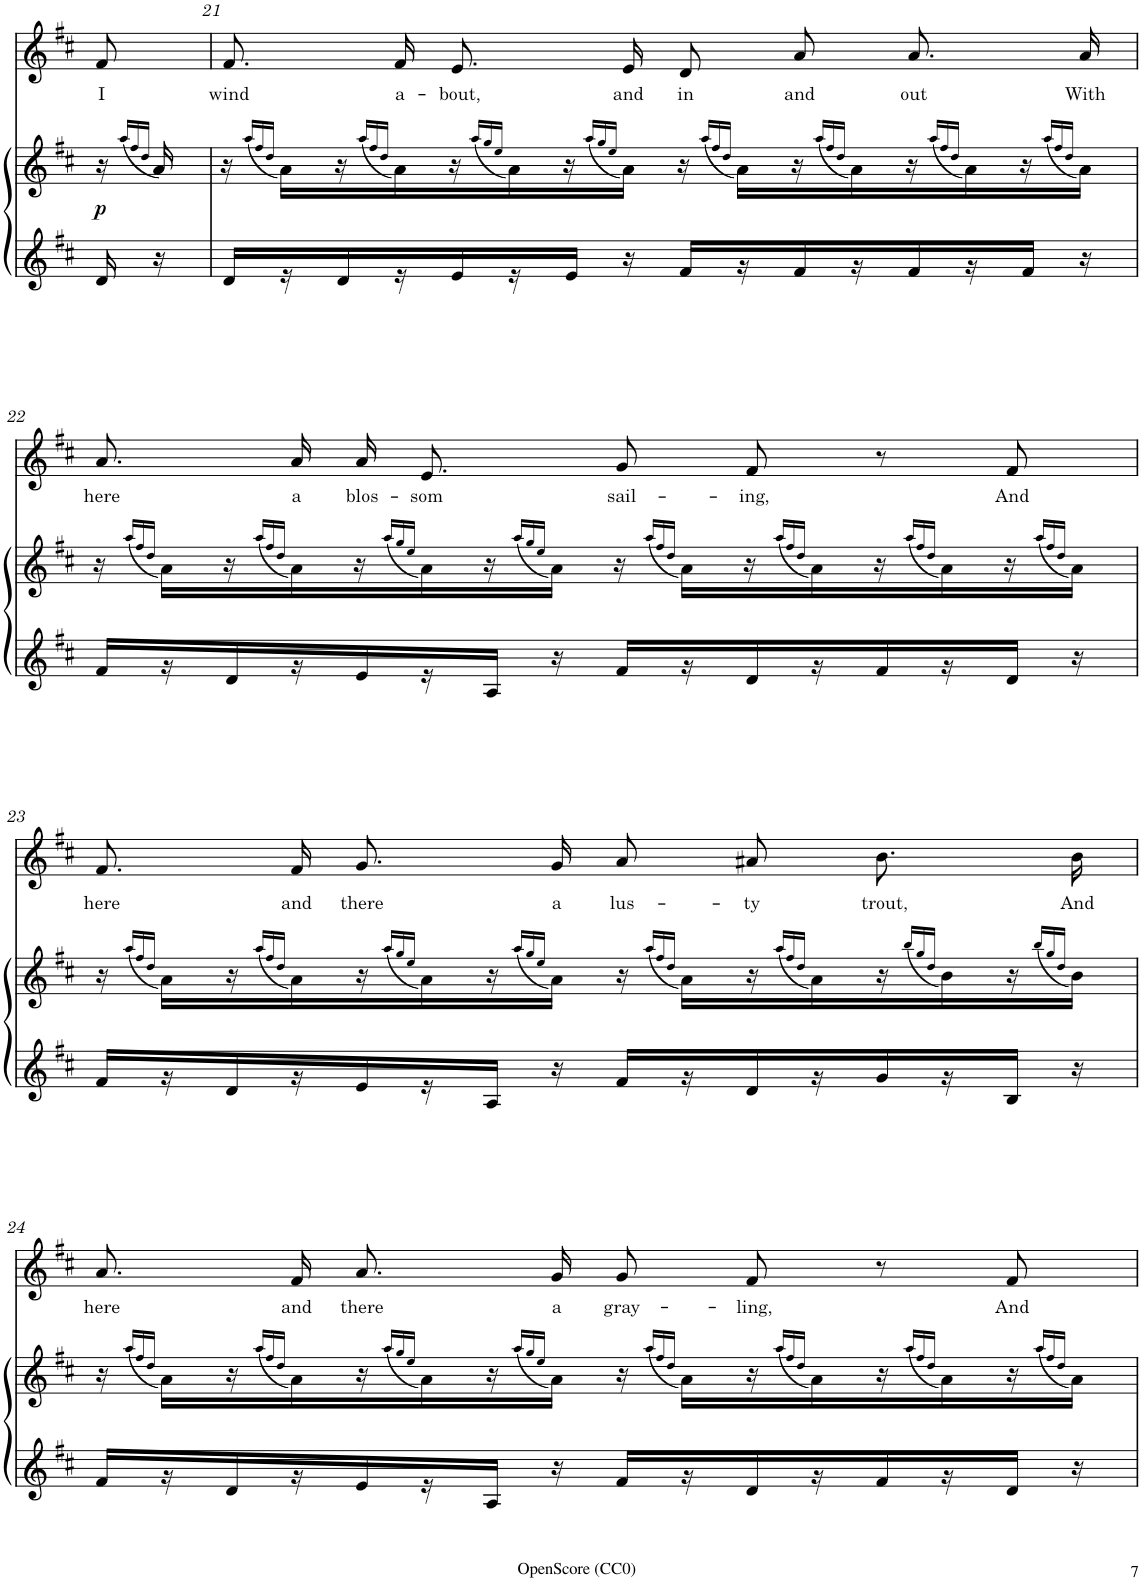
**kern	**kern	**dynam	**kern	**text
*part2	*part2	*part2	*part1	*part1
*staff3	*staff2	*staff2/3	*staff1	*staff1
*I"Piano	*	*	*I"Voice	*
*I'Pno	*	*	*	*
!!LO:PB:g=z
*clefG2	*clefG2	*	*clefG2	*
*k[f#c#]	*k[f#c#]	*	*k[f#c#]	*
*M4/4	*M4/4	*	*M4/4	*
*met(c)	*met(c)	*	*met(c)	*
=20X2	=20X2	=20X2	=20X2	=20X2
!	!	!LO:DY:b	!	!LO:LY:b
16d/	16r	p	8f#/	I
.	(16qaa/LL	.	.	.
.	16qff#/	.	.	.
.	16qdd/JJ	.	.	.
16r	16a/)	.	.	.
=21	=21	=21	=21	=21
!	!	!	!	!LO:LY:b
16d/LL	16r	.	8.f#/L	wind
.	(16qaa/LL	.	.	.
.	16qff#/	.	.	.
.	16qdd/JJ	.	.	.
16r	16a\LL)	.	.	.
16d/	16r	.	.	.
.	(16qaa/LL	.	.	.
.	16qff#/	.	.	.
.	16qdd/JJ	.	.	.
!	!	!	!	!LO:LY:b
16r	16a\)	.	16f#/Jk	a-
!	!	!	!	!LO:LY:b
16e/	16r	.	8.e/L	-bout,
.	(16qaa/LL	.	.	.
.	16qgg/	.	.	.
.	16qee/JJ	.	.	.
16r	16a\)	.	.	.
16e/JJ	16r	.	.	.
.	(16qaa/LL	.	.	.
.	16qgg/	.	.	.
.	16qee/JJ	.	.	.
!	!	!	!	!LO:LY:b
16r	16a\JJ)	.	16e/Jk	and
!	!	!	!	!LO:LY:b
16f#/LL	16r	.	8d/L	in
.	(16qaa/LL	.	.	.
.	16qff#/	.	.	.
.	16qdd/JJ	.	.	.
16r	16a\LL)	.	.	.
!	!	!	!	!LO:LY:b
16f#/	16r	.	8a/J	and
.	(16qaa/LL	.	.	.
.	16qff#/	.	.	.
.	16qdd/JJ	.	.	.
16r	16a\)	.	.	.
!	!	!	!	!LO:LY:b
16f#/	16r	.	8.a/L	out
.	(16qaa/LL	.	.	.
.	16qff#/	.	.	.
.	16qdd/JJ	.	.	.
16r	16a\)	.	.	.
16f#/JJ	16r	.	.	.
.	(16qaa/LL	.	.	.
.	16qff#/	.	.	.
.	16qdd/JJ	.	.	.
!	!	!	!	!LO:LY:b
16r	16a\JJ)	.	16a/Jk	With
!!LO:LB:g=z
=22	=22	=22	=22	=22
!	!	!	!	!LO:LY:b
16f#/LL	16r	.	8.a/L	here
.	(16qaa/LL	.	.	.
.	16qff#/	.	.	.
.	16qdd/JJ	.	.	.
16r	16a\LL)	.	.	.
16d/	16r	.	.	.
.	(16qaa/LL	.	.	.
.	16qff#/	.	.	.
.	16qdd/JJ	.	.	.
!	!	!	!	!LO:LY:b
16r	16a\)	.	16a/Jk	a
!	!	!	!	!LO:LY:b
16e/	16r	.	16a/KL	blos-
.	(16qaa/LL	.	.	.
.	16qgg/	.	.	.
.	16qee/JJ	.	.	.
!	!	!	!	!LO:LY:b
16r	16a\)	.	8.e/J	-som
16A/JJ	16r	.	.	.
.	(16qaa/LL	.	.	.
.	16qgg/	.	.	.
.	16qee/JJ	.	.	.
16r	16a\JJ)	.	.	.
!	!	!	!	!LO:LY:b
16f#/LL	16r	.	8g/L	sail-
.	(16qaa/LL	.	.	.
.	16qff#/	.	.	.
.	16qdd/JJ	.	.	.
16r	16a\LL)	.	.	.
!	!	!	!	!LO:LY:b
16d/	16r	.	8f#/J	-ing,
.	(16qaa/LL	.	.	.
.	16qff#/	.	.	.
.	16qdd/JJ	.	.	.
16r	16a\)	.	.	.
16f#/	16r	.	8r	.
.	(16qaa/LL	.	.	.
.	16qff#/	.	.	.
.	16qdd/JJ	.	.	.
16r	16a\)	.	.	.
!	!	!	!	!LO:LY:b
16d/JJ	16r	.	8f#/	And
.	(16qaa/LL	.	.	.
.	16qff#/	.	.	.
.	16qdd/JJ	.	.	.
16r	16a\JJ)	.	.	.
!!LO:LB:g=z
=23	=23	=23	=23	=23
!	!	!	!	!LO:LY:b
16f#/LL	16r	.	8.f#/L	here
.	(16qaa/LL	.	.	.
.	16qff#/	.	.	.
.	16qdd/JJ	.	.	.
16r	16a\LL)	.	.	.
16d/	16r	.	.	.
.	(16qaa/LL	.	.	.
.	16qff#/	.	.	.
.	16qdd/JJ	.	.	.
!	!	!	!	!LO:LY:b
16r	16a\)	.	16f#/Jk	and
!	!	!	!	!LO:LY:b
16e/	16r	.	8.g/L	there
.	(16qaa/LL	.	.	.
.	16qgg/	.	.	.
.	16qee/JJ	.	.	.
16r	16a\)	.	.	.
16A/JJ	16r	.	.	.
.	(16qaa/LL	.	.	.
.	16qgg/	.	.	.
.	16qee/JJ	.	.	.
!	!	!	!	!LO:LY:b
16r	16a\JJ)	.	16g/Jk	a
!	!	!	!	!LO:LY:b
16f#/LL	16r	.	8a/L	lus-
.	(16qaa/LL	.	.	.
.	16qff#/	.	.	.
.	16qdd/JJ	.	.	.
16r	16a\LL)	.	.	.
!	!	!	!	!LO:LY:b
16d/	16r	.	8a#X/J	-ty
.	(16qaa/LL	.	.	.
.	16qff#/	.	.	.
.	16qdd/JJ	.	.	.
16r	16a\)	.	.	.
!	!	!	!	!LO:LY:b
16g/	16r	.	8.b\L	trout,
.	(16qbb/LL	.	.	.
.	16qgg/	.	.	.
.	16qdd/JJ	.	.	.
16r	16b\)	.	.	.
16B/JJ	16r	.	.	.
.	(16qbb/LL	.	.	.
.	16qgg/	.	.	.
.	16qdd/JJ	.	.	.
!	!	!	!	!LO:LY:b
16r	16b\JJ)	.	16b\Jk	And
!!LO:LB:g=z
=24	=24	=24	=24	=24
!	!	!	!	!LO:LY:b
16f#/LL	16r	.	8.a/L	here
.	(16qaa/LL	.	.	.
.	16qff#/	.	.	.
.	16qdd/JJ	.	.	.
16r	16a\LL)	.	.	.
16d/	16r	.	.	.
.	(16qaa/LL	.	.	.
.	16qff#/	.	.	.
.	16qdd/JJ	.	.	.
!	!	!	!	!LO:LY:b
16r	16a\)	.	16f#/Jk	and
!	!	!	!	!LO:LY:b
16e/	16r	.	8.a/L	there
.	(16qaa/LL	.	.	.
.	16qgg/	.	.	.
.	16qee/JJ	.	.	.
16r	16a\)	.	.	.
16A/JJ	16r	.	.	.
.	(16qaa/LL	.	.	.
.	16qgg/	.	.	.
.	16qee/JJ	.	.	.
!	!	!	!	!LO:LY:b
16r	16a\JJ)	.	16g/Jk	a
!	!	!	!	!LO:LY:b
16f#/LL	16r	.	8g/L	gray-
.	(16qaa/LL	.	.	.
.	16qff#/	.	.	.
.	16qdd/JJ	.	.	.
16r	16a\LL)	.	.	.
!	!	!	!	!LO:LY:b
16d/	16r	.	8f#/J	-ling,
.	(16qaa/LL	.	.	.
.	16qff#/	.	.	.
.	16qdd/JJ	.	.	.
16r	16a\)	.	.	.
16f#/	16r	.	8r	.
.	(16qaa/LL	.	.	.
.	16qff#/	.	.	.
.	16qdd/JJ	.	.	.
16r	16a\)	.	.	.
!	!	!	!	!LO:LY:b
16d/JJ	16r	.	8f#/	And
.	(16qaa/LL	.	.	.
.	16qff#/	.	.	.
.	16qdd/JJ	.	.	.
16r	16a\JJ)	.	.	.
=	=	=	=	=
*-	*-	*-	*-	*-
